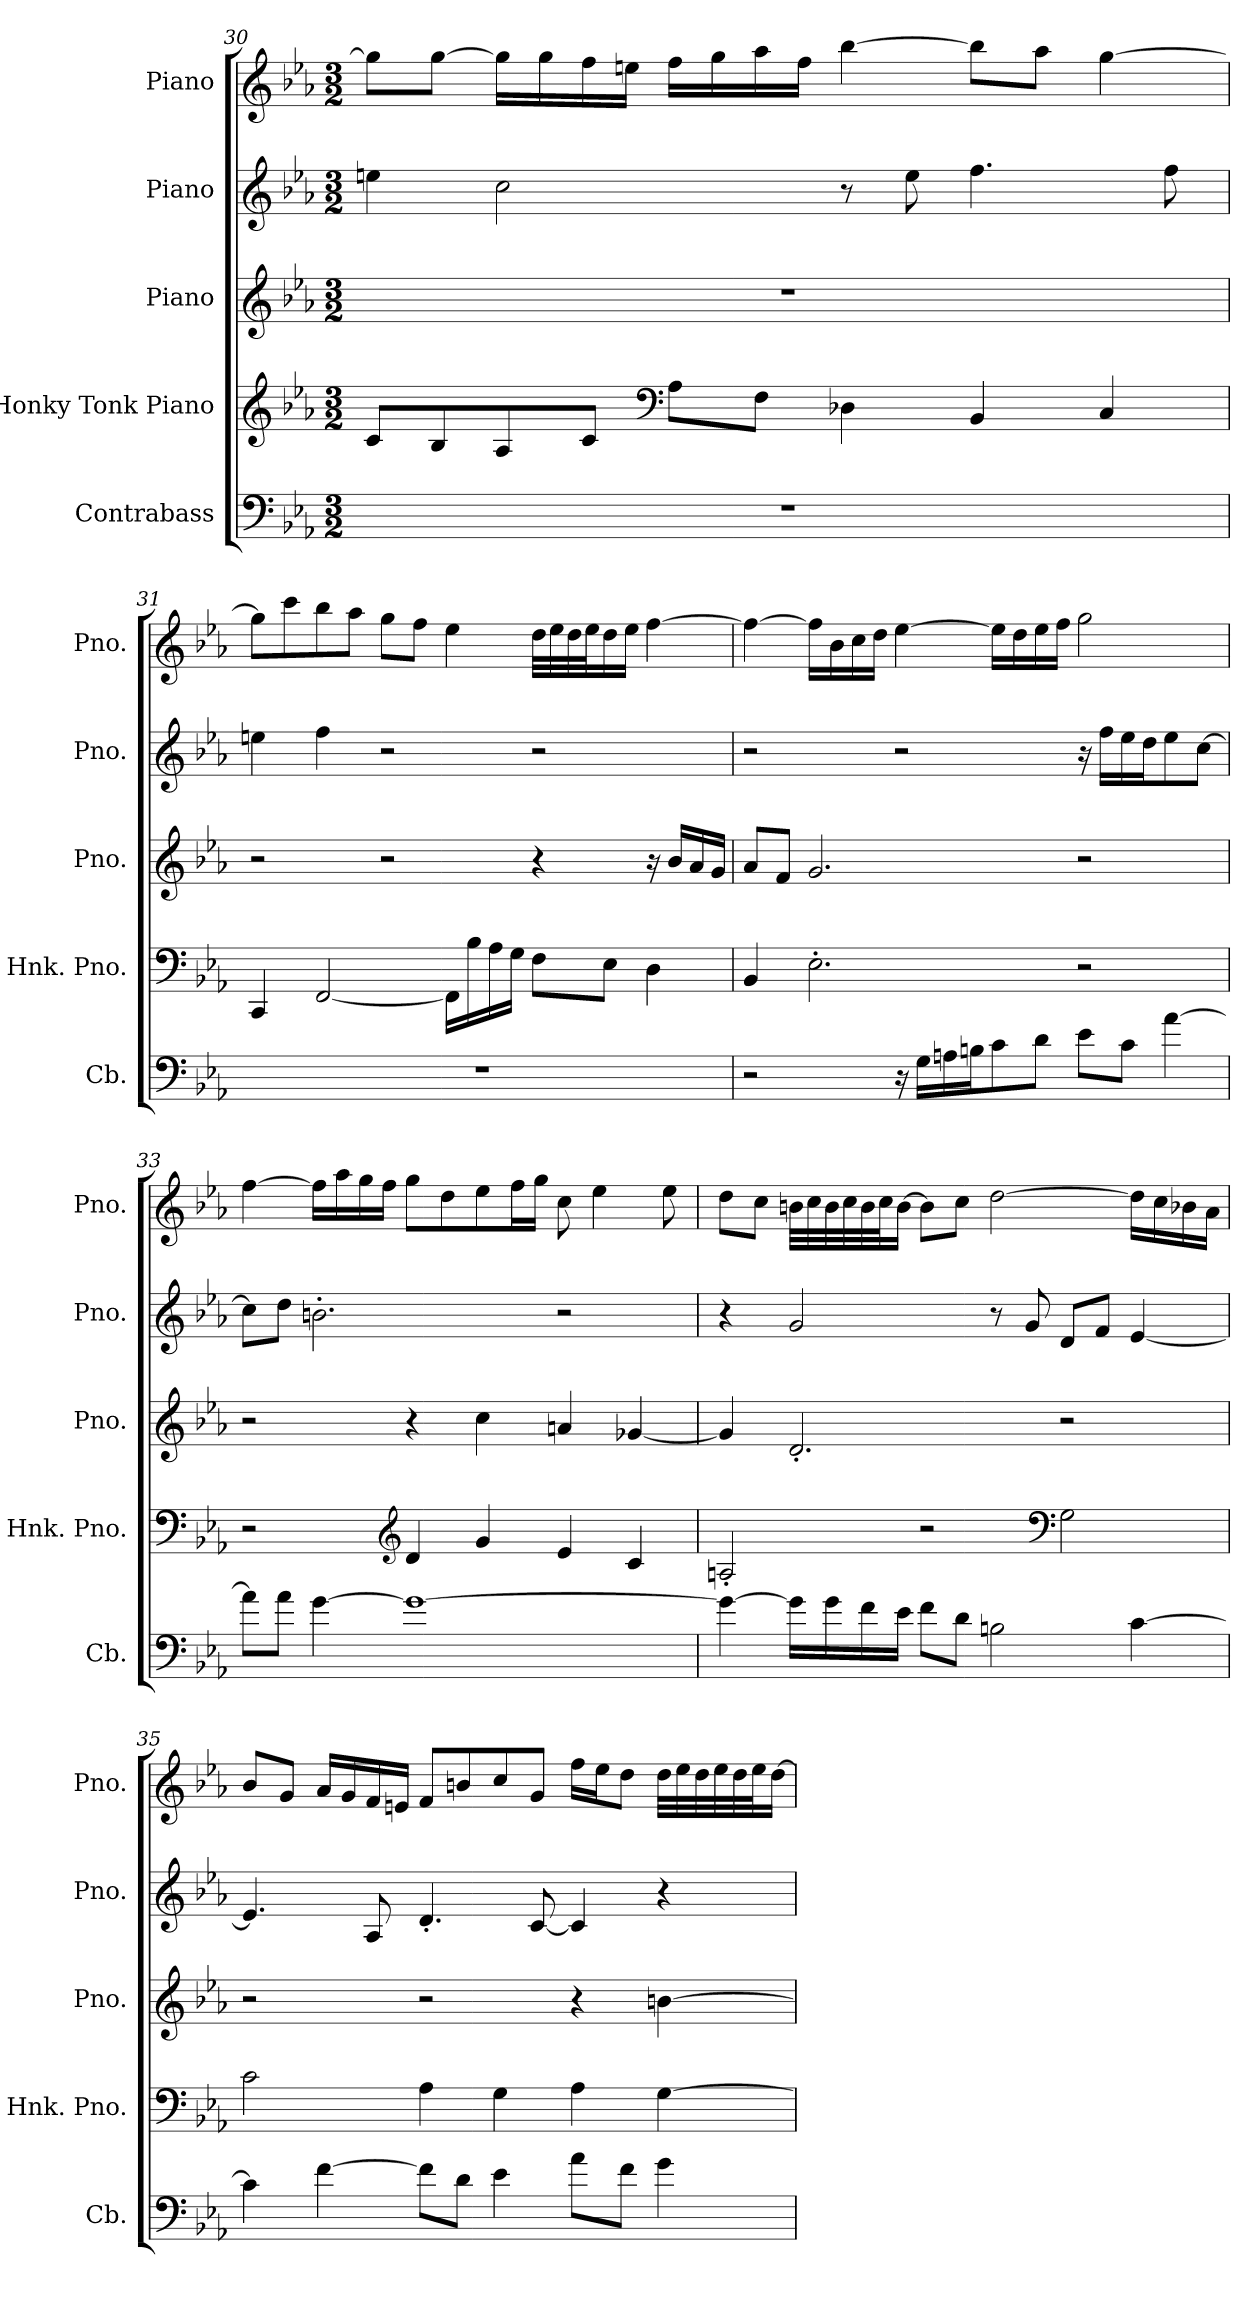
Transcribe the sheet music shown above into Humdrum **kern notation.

**kern	**kern	**kern	**kern	**kern
*part5	*part4	*part3	*part2	*part1
*staff5	*staff4	*staff3	*staff2	*staff1
*I"Contrabass	*I"Honky Tonk Piano	*I"Piano	*I"Piano	*I"Piano
*I'Cb.	*I'Hnk. Pno.	*I'Pno.	*I'Pno.	*I'Pno.
*clefF4	*clefG2	*clefG2	*clefG2	*clefG2
*ITrd7c12	*	*	*	*
*k[b-e-a-]	*k[b-e-a-]	*k[b-e-a-]	*k[b-e-a-]	*k[b-e-a-]
*M3/2	*M3/2	*M3/2	*M3/2	*M3/2
=30	=30	=30	=30	=30
1.r	8c/L	1.r	4een\	8gg\L]
.	8B-/	.	.	[8gg\J
.	8A-/	.	2cc\	16gg\LL]
.	.	.	.	16gg\
.	8c/J	.	.	16ff\
.	.	.	.	16een\JJ
*	*clefF4	*	*	*
.	8A-\L	.	.	16ff\LL
.	.	.	.	16gg\
.	8F\J	.	.	16aa-\
.	.	.	.	16ff\JJ
.	4D-X\	.	8r	[4bb-\
.	.	.	8ee\	.
.	4BB-/	.	4.ff\	8bb-\L]
.	.	.	.	8aa-\J
.	4C/	.	.	[4gg\
.	.	.	8ff\	.
!!LO:PB:g=z
=31	=31	=31	=31	=31
1.r	4CC/	2r	4een\	8gg\L]
.	.	.	.	8ccc\
.	[2FF/	.	4ff\	8bb-\
.	.	.	.	8aa-\J
.	.	2r	2r	8gg\L
.	.	.	.	8ff\J
.	16FF\LL]	.	.	4ee-\
.	16B-\	.	.	.
.	16A-\	.	.	.
.	16G\JJ	.	.	.
.	8F\L	4r	2r	32dd\LLL
.	.	.	.	32ee-\
.	.	.	.	32dd\
.	.	.	.	32ee-\J
.	8E-\J	.	.	16dd\
.	.	.	.	16ee-\JJ
.	4D\	16r	.	[4ff\
.	.	16b-/LL	.	.
.	.	16a-/	.	.
.	.	16g/JJ	.	.
=32	=32	=32	=32	=32
2r	4BB-/	8a-/L	2r	4ff\_
.	.	8f/J	.	.
.	2.E-'\	2.g/	.	16ff\LL]
.	.	.	.	16b-\
.	.	.	.	16cc\
.	.	.	.	16dd\JJ
16r	.	.	2r	[4ee-\
16GG\LL	.	.	.	.
16AAn\	.	.	.	.
16BBn\J	.	.	.	.
8C\	.	.	.	16ee-\LL]
.	.	.	.	16dd\
8D\J	.	.	.	16ee-\
.	.	.	.	16ff\JJ
8E-\L	2r	2r	16r	2gg\
.	.	.	16ff\LL	.
8C\J	.	.	16ee-\	.
.	.	.	16dd\J	.
[4A-\	.	.	8ee-\	.
.	.	.	[8cc\J	.
!!LO:LB:g=z
=33	=33	=33	=33	=33
8A-\L]	2r	2r	8cc\L]	[4ff\
8A-\J	.	.	8dd\J	.
[4G\	.	.	2.bn'\	16ff\LL]
.	.	.	.	16aa-\
.	.	.	.	16gg\
.	.	.	.	16ff\JJ
*	*clefG2	*	*	*
1G_	4d/	4r	.	8gg\L
.	.	.	.	8dd\
.	4g/	4cc\	.	8ee-\
.	.	.	.	16ff\L
.	.	.	.	16gg\JJ
.	4e-/	4an/	2r	8cc\
.	.	.	.	4ee-\
.	4c/	[4g-X/	.	.
.	.	.	.	8ee-\
=34	=34	=34	=34	=34
4G\_	2An'/	4g-/]	4r	8dd\L
.	.	.	.	8cc\J
16G\LL]	.	2.d'/	2g/	32bn\LLL
.	.	.	.	32cc\
16G\	.	.	.	32b\
.	.	.	.	32cc\
16F\	.	.	.	32b\
.	.	.	.	32cc\J
16E-\JJ	.	.	.	[16b\JJ
8F\L	2r	.	.	8b\L]
8D\J	.	.	.	8cc\J
2BBn\	.	.	8r	[2dd\
.	.	.	8g/	.
*	*clefF4	*	*	*
.	2G\	2r	8d/L	.
.	.	.	8f/J	.
[4C\	.	.	[4e-/	16dd\LL]
.	.	.	.	16cc\
.	.	.	.	16b-X\
.	.	.	.	16a-\JJ
!!LO:PB:g=z
=35	=35	=35	=35	=35
4C\]	2c\	2r	4.e-/]	8b-/L
.	.	.	.	8g/J
[4F\	.	.	.	16a-/LL
.	.	.	.	16g/
.	.	.	8A-/	16f/
.	.	.	.	16en/JJ
8F\L]	4A-\	2r	4.d'/	8f/L
8D\J	.	.	.	8bn/
4E-\	4G\	.	.	8cc/
.	.	.	[8c/	8g/J
8A-\L	4A-\	4r	4c/]	16ff\LL
.	.	.	.	16ee-\J
8F\J	.	.	.	8dd\J
4G\	[4G\	[4bn\	4r	32dd\LLL
.	.	.	.	32ee-\
.	.	.	.	32dd\
.	.	.	.	32ee-\
.	.	.	.	32dd\
.	.	.	.	32ee-\J
.	.	.	.	[16dd\JJ
=	=	=	=	=
*-	*-	*-	*-	*-
